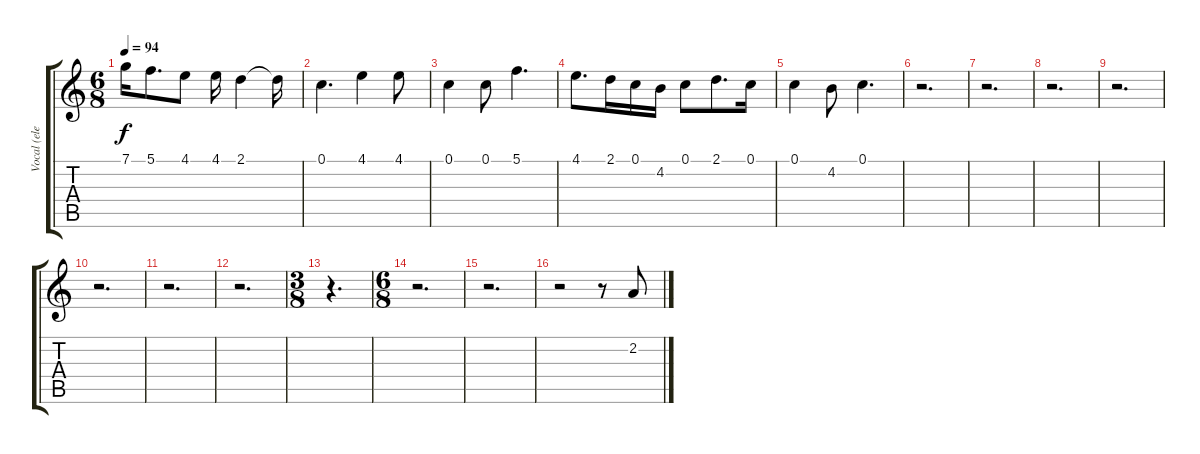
\track ("Vocal (electro acoustic)" "Vocal (ele") {instrument acousticguitarnylon}
\staff {score tabs}
\tuning (C4 G3 Eb3 Bb2 F2 C2) {hide}
\ts (6 8)
\tempo 94
\clef g2
\ks c
7.1.16{dy f} 5.1.8{d} 4.1.8 4.1.16 2.1.4 2.1{t}.16 |
0.1.4{d} 4.1.4 4.1.8 |
0.1.4 0.1.8 5.1.4{d} |
4.1.8{d} 2.1.16 0.1.16 4.2.16 0.1.8 2.1.8{d} 0.1.16 |
0.1.4 4.2.8 0.1.4{d} |
r.2{d} |
r.2{d} |
r.2{d} |
r.2{d} |
r.2{d} |
r.2{d} |
r.2{d} |
\ts (3 8)
r.4{d} |
\ts (6 8)
r.2{d} |
r.2{d} |
r.2 r.8 2.2.8
